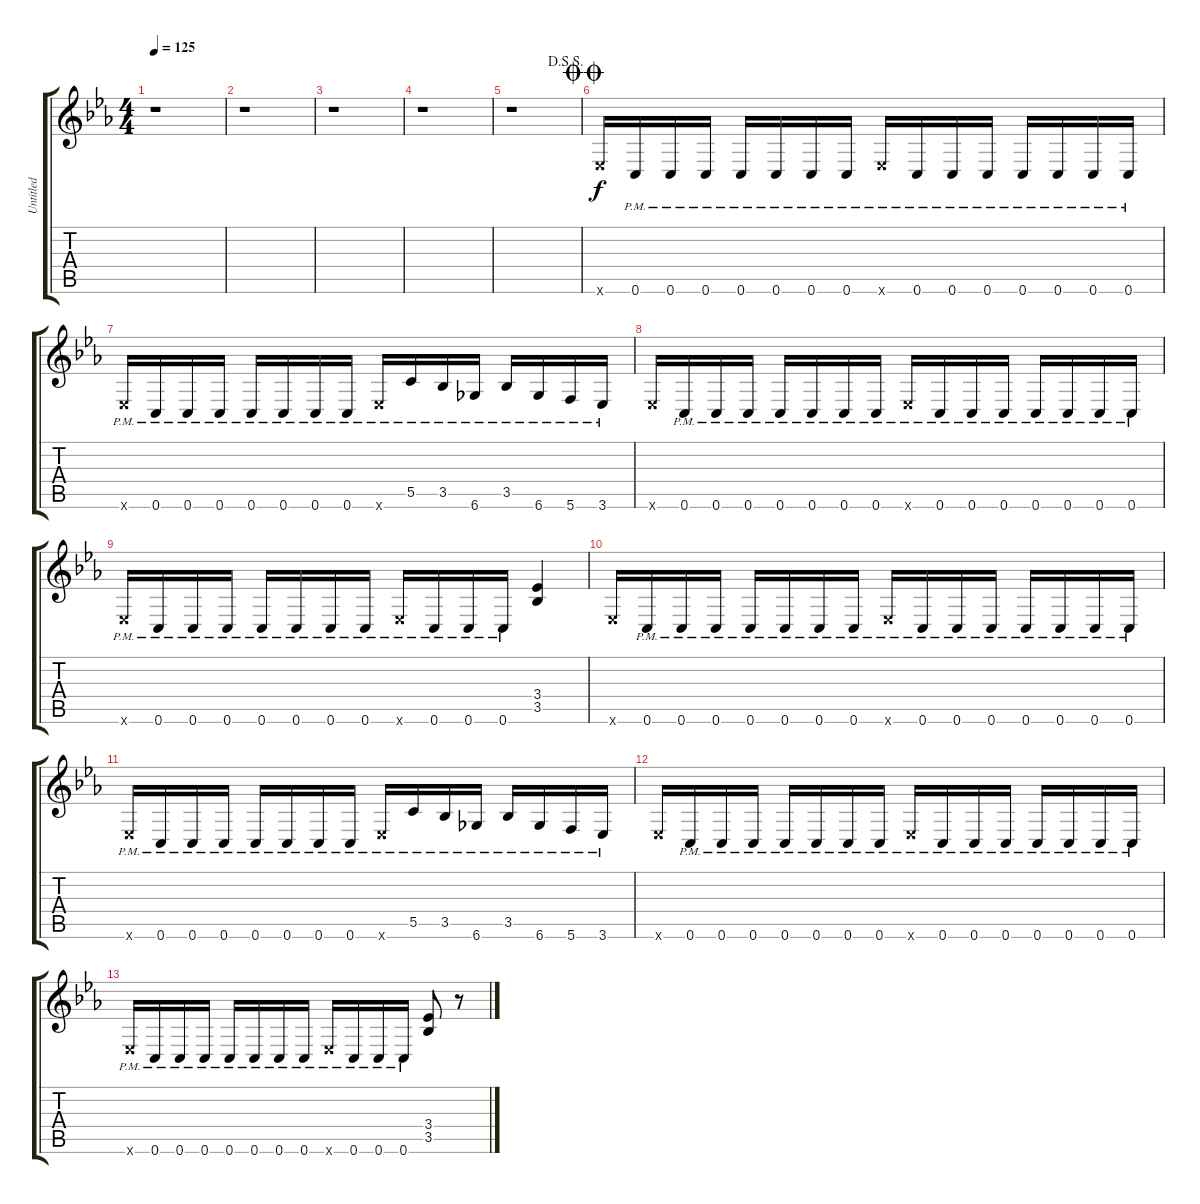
\track ("Untitled" "Untitled") {instrument overdrivenguitar}
\staff {score tabs}
\tuning (D4 A3 F3 C3 G2 C2) {hide}
\ts (4 4)
\tempo 125
\clef g2
\ks eb
r.1{dy f} |
r.1 |
r.1 |
r.1 |
\jump dalsegnosegno
r.1 |
\jump doublecoda
3.6{x}.16 0.6{pm}.16 0.6{pm}.16 0.6{pm}.16 0.6{pm}.16 0.6{pm}.16 0.6{pm}.16 0.6{pm}.16 3.6{pm x}.16 0.6{pm}.16 0.6{pm}.16 0.6{pm}.16 0.6{pm}.16 0.6{pm}.16 0.6{pm}.16 0.6{pm}.16 |
3.6{pm x}.16 0.6{pm}.16 0.6{pm}.16 0.6{pm}.16 0.6{pm}.16 0.6{pm}.16 0.6{pm}.16 0.6{pm}.16 3.6{pm x}.16 5.5{pm}.16 3.5{pm}.16 6.6{pm}.16 3.5{pm}.16 6.6{pm}.16 5.6{pm}.16 3.6{pm}.16 |
3.6{x}.16 0.6{pm}.16 0.6{pm}.16 0.6{pm}.16 0.6{pm}.16 0.6{pm}.16 0.6{pm}.16 0.6{pm}.16 3.6{pm x}.16 0.6{pm}.16 0.6{pm}.16 0.6{pm}.16 0.6{pm}.16 0.6{pm}.16 0.6{pm}.16 0.6{pm}.16 |
3.6{pm x}.16 0.6{pm}.16 0.6{pm}.16 0.6{pm}.16 0.6{pm}.16 0.6{pm}.16 0.6{pm}.16 0.6{pm}.16 3.6{pm x}.16 0.6{pm}.16 0.6{pm}.16 0.6{pm}.16 (3.4 3.5).4 |
3.6{x}.16 0.6{pm}.16 0.6{pm}.16 0.6{pm}.16 0.6{pm}.16 0.6{pm}.16 0.6{pm}.16 0.6{pm}.16 3.6{pm x}.16 0.6{pm}.16 0.6{pm}.16 0.6{pm}.16 0.6{pm}.16 0.6{pm}.16 0.6{pm}.16 0.6{pm}.16 |
3.6{pm x}.16 0.6{pm}.16 0.6{pm}.16 0.6{pm}.16 0.6{pm}.16 0.6{pm}.16 0.6{pm}.16 0.6{pm}.16 3.6{pm x}.16 5.5{pm}.16 3.5{pm}.16 6.6{pm}.16 3.5{pm}.16 6.6{pm}.16 5.6{pm}.16 3.6{pm}.16 |
3.6{x}.16 0.6{pm}.16 0.6{pm}.16 0.6{pm}.16 0.6{pm}.16 0.6{pm}.16 0.6{pm}.16 0.6{pm}.16 3.6{pm x}.16 0.6{pm}.16 0.6{pm}.16 0.6{pm}.16 0.6{pm}.16 0.6{pm}.16 0.6{pm}.16 0.6{pm}.16 |
3.6{pm x}.16 0.6{pm}.16 0.6{pm}.16 0.6{pm}.16 0.6{pm}.16 0.6{pm}.16 0.6{pm}.16 0.6{pm}.16 3.6{pm x}.16 0.6{pm}.16 0.6{pm}.16 0.6{pm}.16 (3.4 3.5).8 r.8
